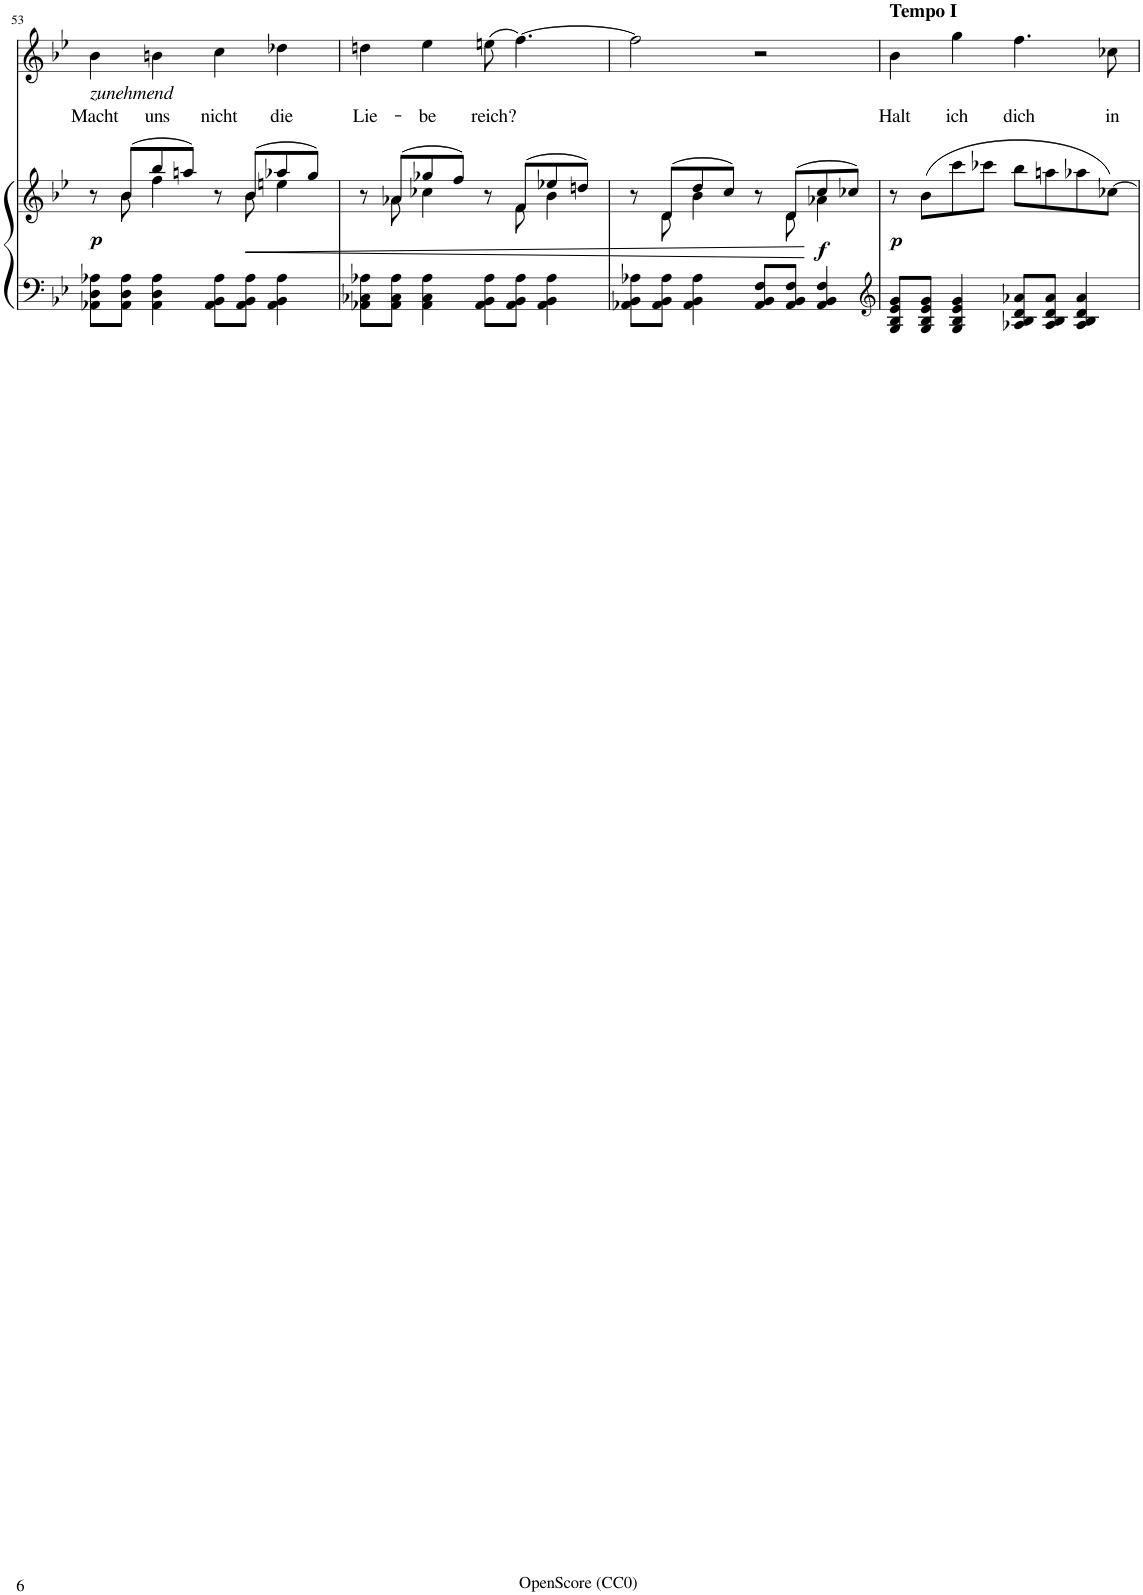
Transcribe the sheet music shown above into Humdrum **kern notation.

**kern	**kern	**dynam	**kern	**text
*part2	*part2	*part2	*part1	*part1
*staff3	*staff2	*staff2/3	*staff1	*staff1
*I"Piano	*	*	*I"Voice	*
*I'Pno	*	*	*	*
!!LO:PB:g=z
*clefF4	*clefG2	*	*clefG2	*
*k[b-e-]	*k[b-e-]	*	*k[b-e-]	*
*M4/4	*M4/4	*	*M4/4	*
=53	=53	=53	=53	=53
*	*^	*	*	*
!	!	!	!	!LO:TX:b:i:t=zunehmend	!
!	!	!	!LO:DY:b	!	!LO:LY:b
8AA-X\ 8D\ 8A-X\L	8r	8ryy	p	4b-\	Macht
8AA-\ 8D\ 8A-\J	(8b-/L	8b-\	.	.	.
!	!	!	!	!	!LO:LY:b
4AA-\ 4D\ 4A-\	8bb-/	4ff\	.	4bn\	uns
.	8aan/J)	.	.	.	.
!	!	!	!	!	!LO:LY:b
8AA-\ 8BB-\ 8A-\L	8r	8ryy	.	4cc\	nicht
!	!	!	!LO:HP:b	!	!
8AA-\ 8BB-\ 8A-\J	(8b-/L	8b-\	<	.	.
!	!	!	!	!	!LO:LY:b
4AA-\ 4BB-\ 4A-\	8aa-X/	4een\	.	4dd-X\	die
.	8gg/J)	.	.	.	.
=54	=54	=54	=54	=54	=54
!	!	!	!	!	!LO:LY:b
8AA-X\ 8C-X\ 8A-X\L	8r	8ryy	.	4ddn\	Lie-
8AA-\ 8C-\ 8A-\J	(8a-X/L	8a-\	.	.	.
!	!	!	!	!	!LO:LY:b
4AA-\ 4C-\ 4A-\	8gg-X/	4cc-X\	.	4ee-\	-be
.	8ff/J)	.	.	.	.
!	!	!	!	!	!LO:LY:b
8AA-\ 8BB-\ 8A-\L	8r	8ryy	.	(8een\	reich?
8AA-\ 8BB-\ 8A-\J	(8f/L	8f\	.	[4.ff\)	.
4AA-\ 4BB-\ 4A-\	8ee-X/	4b-\	.	.	.
.	8ddn/J)	.	.	.	.
=55	=55	=55	=55	=55	=55
8AA-X\ 8BB-\ 8A-X\L	8r	8ryy	.	2ff\]	.
8AA-\ 8BB-\ 8A-\J	(8d/L	8d\	.	.	.
4AA-\ 4BB-\ 4A-\	8dd/	4b-\	.	.	.
.	8cc/J)	.	.	.	.
8AA-/ 8BB-/ 8F/L	8r	8ryy	.	2r	.
8AA-/ 8BB-/ 8F/J	(8d/L	8d\	.	.	.
!	!	!	!LO:DY:n=1:b	!	!
4AA-/ 4BB-/ 4F/	8cc/	4a-X\	[ f	.	.
.	8cc-X/J)	.	.	.	.
*	*v	*v	*	*	*
=56	=56	=56	=56	=56
*clefG2	*	*	*	*
!	!	!	!LO:TX:a:B:t=Tempo I	!
!	!	!LO:DY:b	!	!LO:LY:b
8G/ 8B-/ 8e-/ 8g/L	8r	p	4b-\	Halt
8G/ 8B-/ 8e-/ 8g/J	(8b-\L	.	.	.
!	!	!	!	!LO:LY:b
4G/ 4B-/ 4e-/ 4g/	8ccc\	.	4gg\	ich
.	8ccc-X\J	.	.	.
!	!	!	!	!LO:LY:b
8A-X/ 8B-/ 8d/ 8a-X/L	8bb-\L	.	4.ff\	dich
8A-/ 8B-/ 8d/ 8a-/J	8aan\	.	.	.
4A-/ 4B-/ 4d/ 4a-/	8aa-X\	.	.	.
!	!	!	!	!LO:LY:b
.	[8cc-X\J)	.	8cc-X\	in
=	=	=	=	=
*-	*-	*-	*-	*-
